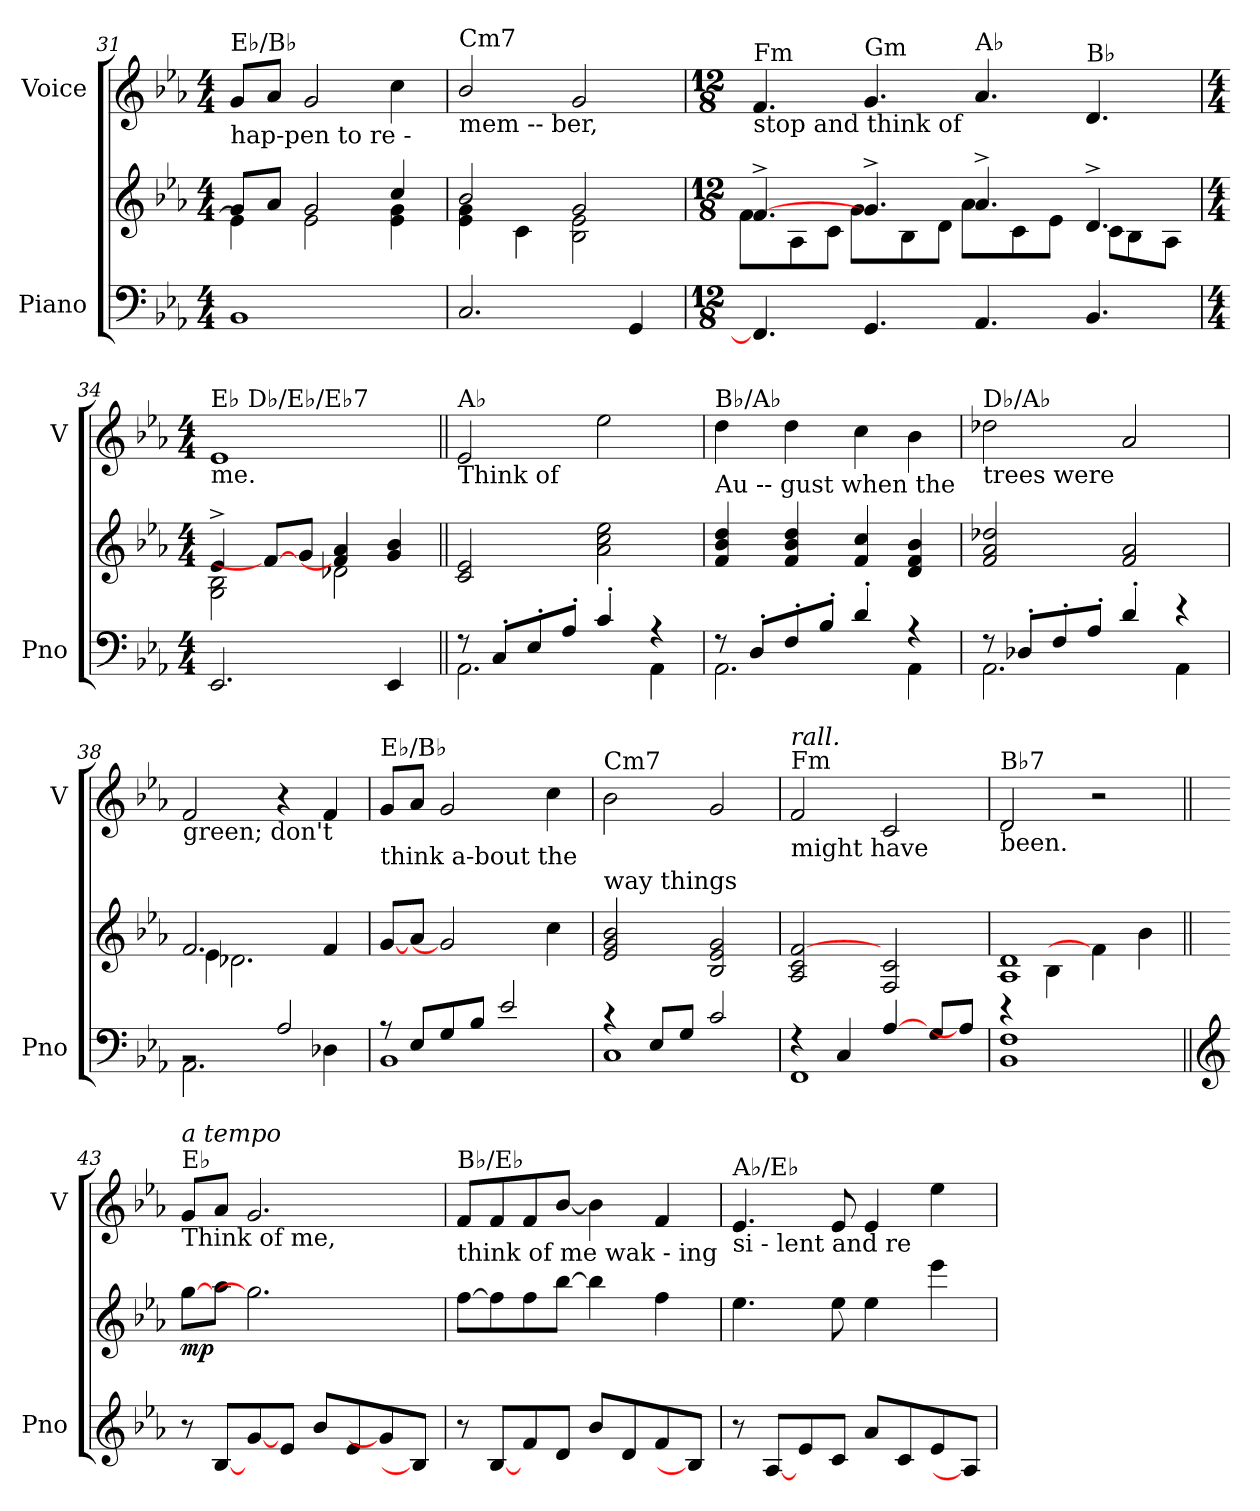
**kern	**kern	**dynam	**kern
*part2	*part2	*part2	*part1
*staff3	*staff2	*staff2/3	*staff1
*I"Piano	*	*	*I"Voice
*I'Pno	*	*	*I'V
*clefF4	*clefG2	*	*clefG2
*k[b-e-a-]	*k[b-e-a-]	*	*k[b-e-a-]
*M4/4	*M4/4	*	*M4/4
=31	=31	=31	=31
*	*^	*	*
!	!	!	!	!LO:TX:b:t=hap-pen to          re  -
!	!	!	!	!LO:TX:a:t=E♭/B♭
1BB-	8g/L	4e-\]	.	8g/L
.	8a-/J	.	.	8a-/J
.	2g/	2e-\	.	2g/
.	4cc/	4e-\ 4g\	.	4cc\
=32	=32	=32	=32	=32
!	!	!	!	!LO:TX:b:t=mem        --         ber,
!	!	!	!	!LO:TX:a:t=Cm7
2.C/	2b-/	4e-\ 4g\	.	2b-/
.	.	4c\	.	.
.	2g/	2B-\ 2e-\	.	2g/
4GG/	.	.	.	.
!!LO:LB:g=z
=33	=33	=33	=33	=33
*M12/8	*M12/8	*	*	*M12/8
!	!	!	!	!LO:TX:b:t=stop       and    think      of
!	!	!	!	!LO:TX:a:t=Fm
4.FF/]	[4.f^/	8f\L	.	4.f/
.	.	8A-\	.	.
.	.	8c\J	.	.
!	!	!	!	!LO:TX:a:t=Gm
4.GG/	4.g^/	8g\L	.	4.g/
.	.	8B-\	.	.
.	.	8d\J	.	.
!	!	!	!	!LO:TX:a:t=A♭
4.AA-/	4.a-^/	8a-\L	.	4.a-/
.	.	8c\	.	.
.	.	8e-\J	.	.
!	!	!	!	!LO:TX:a:t=B♭
4.BB-/	4.d^/	8c\L	.	4.d/
.	.	8B-\	.	.
.	.	8A-\J	.	.
=34	=34	=34	=34	=34
*M4/4	*M4/4	*	*	*M4/4
!	!	!	!	!LO:TX:b:t=me.
!	!	!	!	!LO:TX:a:t=E♭  D♭/E♭/E♭7
2.EE-/	4e-^/	2G\ 2B-\	.	1e-
.	8f/L_	.	.	.
.	8g/J	.	.	.
.	4f/] 4a-/	2d-X\	.	.
4EE-/	4g/ 4b-/	.	.	.
*	*v	*v	*	*
=35||	=35||	=35||	=35||
*^	*	*	*
!	!	!	!	!LO:TX:b:t=Think           of
!	!	!	!	!LO:TX:a:t=A♭
8r	2.AA-\	2c/ 2e-/	.	2e-/
8C'/L	.	.	.	.
8E-'/	.	.	.	.
8A-'/J	.	.	.	.
4c'/	.	2a-\ 2cc\ 2ee-\	.	2ee-\
4rA	4AA-\	.	.	.
=36	=36	=36	=36	=36
!	!	!	!	!LO:TX:b:t=Au -- gust     when the
!	!	!	!	!LO:TX:a:t=B♭/A♭
8r	2.AA-\	4f/ 4b-/ 4dd/	.	4dd\
8D'/L	.	.	.	.
8F'/	.	4f/ 4b-/ 4dd/	.	4dd\
8B-'/J	.	.	.	.
4d'/	.	4f/ 4cc/	.	4cc\
4rA	4AA-\	4d/ 4f/ 4b-/	.	4b-\
!!LO:LB:g=z
=37	=37	=37	=37	=37
!	!	!	!	!LO:TX:b:t=trees                were
!	!	!	!	!LO:TX:a:t=D♭/A♭
8rF	2.AA-\	2f/ 2a-/ 2dd-X/	.	2dd-X\
8D-X'/L	.	.	.	.
8F'/	.	.	.	.
8A-'/J	.	.	.	.
4d'/	.	2f/ 2a-/	.	2a-/
4r	4AA-\	.	.	.
=38	=38	=38	=38	=38
*	*	*^	*	*
!	!	!	!	!	!LO:TX:b:t=green;                   don't
2rBB	2.AA-\	2.f/	(<4e-\	.	2f/
.	.	.	2.d-X\	.	.
2A-/)	.	.	.	.	4r
.	4D-X\	4f/	.	.	4f/
*	*	*v	*v	*	*
=39	=39	=39	=39	=39
!	!	!	!	!LO:TX:b:t=think a-bout               the
!	!	!	!	!LO:TX:a:t=E♭/B♭
8r	1BB-	[8g/L	.	8g/L
8E-/L	.	8a-/J	.	8a-/J
8G/	.	2g/]	.	2g/
8B-/J	.	.	.	.
2e-/	.	.	.	.
.	.	4cc\	.	4cc\
=40	=40	=40	=40	=40
!	!	!	!	!LO:TX:b:t=way               things
!	!	!	!	!LO:TX:a:t=Cm7
4r	1C	2e-/ 2g/ 2b-/	.	2b-\
8E-/L	.	.	.	.
8G/J	.	.	.	.
2c/	.	2B-/ 2e-/ 2g/	.	2g/
!!LO:PB:g=z
=41	=41	=41	=41	=41
!	!	!	!	!LO:TX:b:t=might        have
!	!	!	!	!LO:TX:a:t=Fm
!	!	!	!	!LO:TX:a:i:t=rall.
4r	1FF	2A-/ 2c/ [2f/	.	2f/
4C/	.	.	.	.
[4A-/	.	2F/ 2c/	.	2c/
8G/L	.	.	.	.
8A-/J]	.	.	.	.
*v	*v	*	*	*
=42	=42	=42	=42
*	*^	*	*
!	!	!	!	!LO:TX:b:t=been.
!	!	!	!	!LO:TX:a:t=B♭7
1BB- 1F	1A- 1d	4r	.	2d/
.	.	4B-\	.	.
.	.	4f\]	.	2r
.	.	4b-\	.	.
*	*v	*v	*	*
=43||	=43||	=43||	=43||
*clefG2	*	*	*
*	*^	*	*
!	!	!	!	!LO:TX:b:t=Think of   me,
!	!	!	!	!LO:TX:a:t=E♭
!	!	!	!	!LO:TX:a:i:t=a tempo
!	!	!	!LO:DY:b	!
*	*v	*v	*	*
8r	[8gg\L	mp	8g/L
[8B-/L	8aa-\J	.	8a-/J
[8g/	2.gg\]	.	2.g/
8e-/J	.	.	.
8b-/L	.	.	.
8e-/	.	.	.
8g/]	.	.	.
8B-/J]	.	.	.
=44	=44	=44	=44
!	!	!	!LO:TX:b:t=think of me wak    -    ing
!	!	!	!LO:TX:a:t=B♭/E♭
8r	[8ff\L	.	8f/L
[8B-/L	8ff\]	.	8f/
8f/	8ff\	.	8f/
8d/J	[8bb-\J	.	[8b-/J
8b-/L	4bb-\]	.	4b-\]
8d/	.	.	.
8f/	4ff\	.	4f/
8B-/J]	.	.	.
!!LO:LB:g=z
=45	=45	=45	=45
!	!	!	!LO:TX:b:t=si      -    lent and     re
!	!	!	!LO:TX:a:t=A♭/E♭
8r	4.ee-\	.	4.e-/
[8A-/L	.	.	.
8e-/	.	.	.
8c/J	8ee-\	.	8e-/
8a-/L	4ee-\	.	4e-/
8c/	.	.	.
8e-/	4eee-\	.	4ee-\
8A-/J]	.	.	.
=	=	=	=
*-	*-	*-	*-
